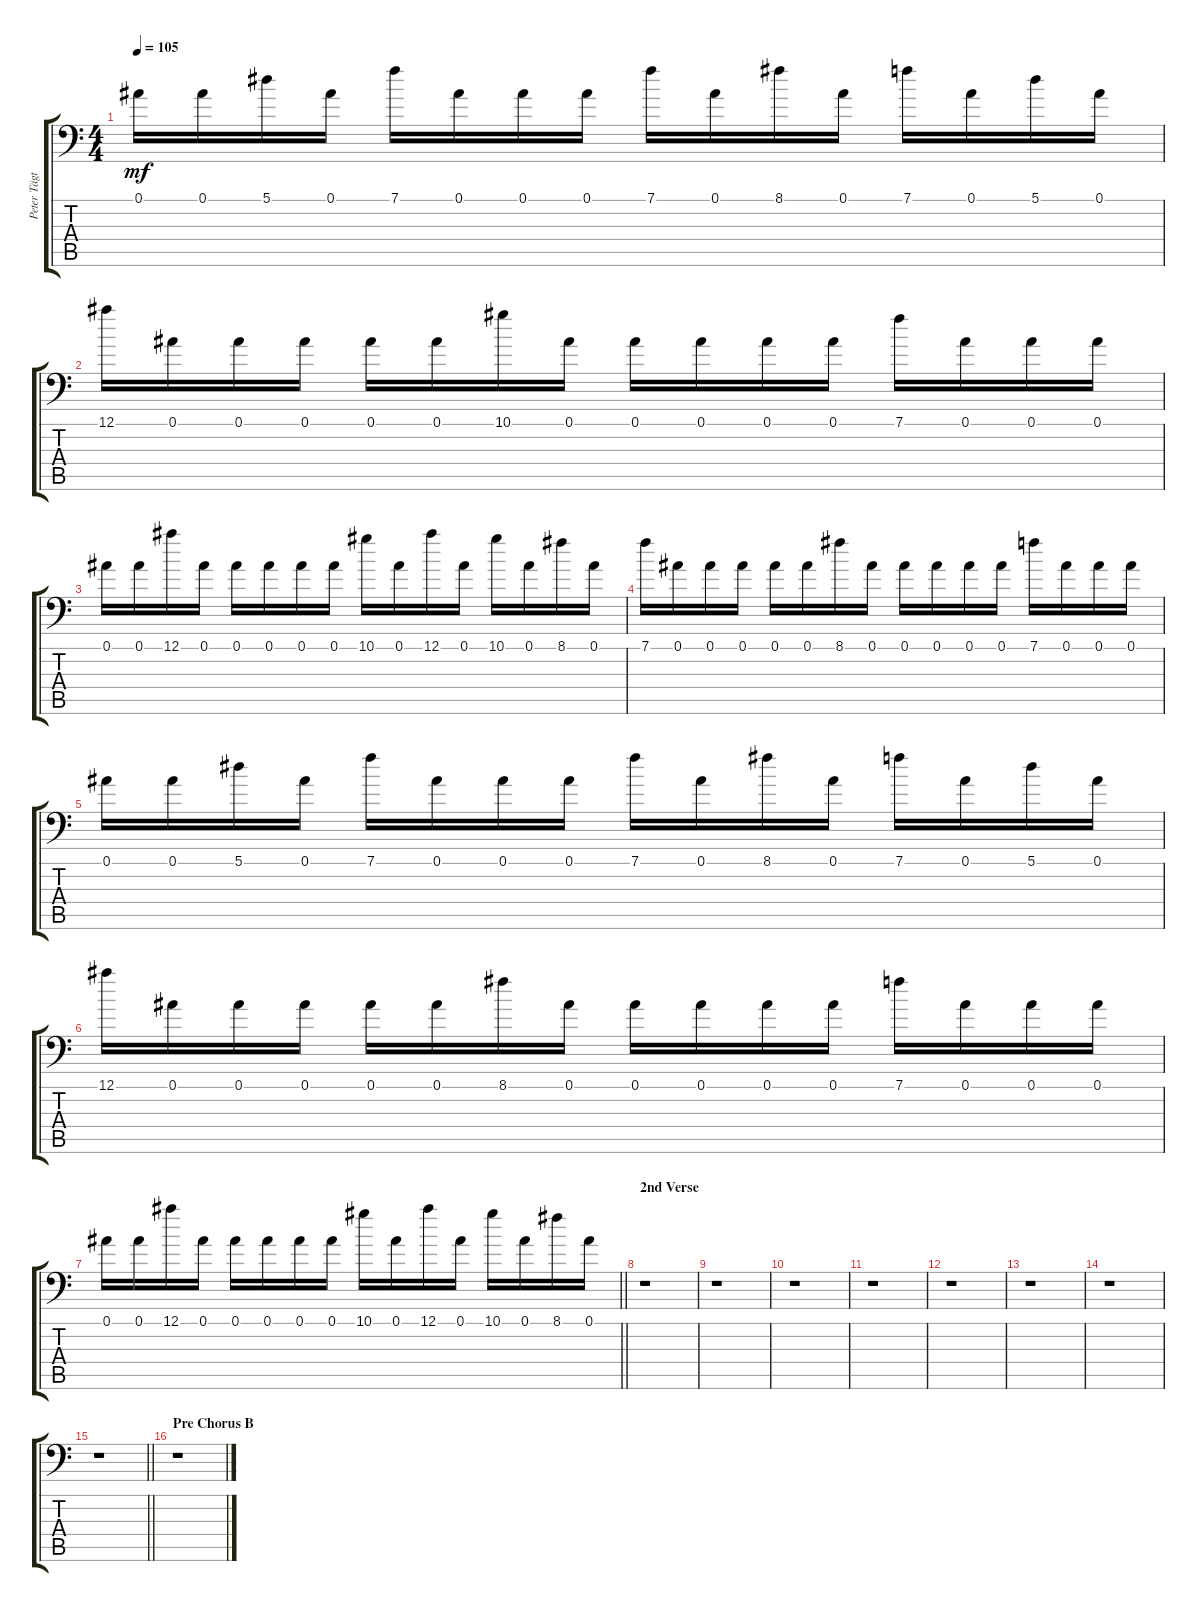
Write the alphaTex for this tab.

\track ("Peter Tägtgren (Lead 1)" "Peter Tägt") {instrument distortionguitar}
\staff {score tabs}
\tuning (Bb3 F3 Db3 Ab2 Eb2 Bb1) {hide}
\ts (4 4)
\tempo 105
\clef f4
\ks c
0.1.16{dy mf} 0.1.16 5.1.16 0.1.16 7.1.16 0.1.16 0.1.16 0.1.16 7.1.16 0.1.16 8.1.16 0.1.16 7.1.16 0.1.16 5.1.16 0.1.16 |
12.1.16 0.1.16 0.1.16 0.1.16 0.1.16 0.1.16 10.1.16 0.1.16 0.1.16 0.1.16 0.1.16 0.1.16 7.1.16 0.1.16 0.1.16 0.1.16 |
0.1.16 0.1.16 12.1.16 0.1.16 0.1.16 0.1.16 0.1.16 0.1.16 10.1.16 0.1.16 12.1.16 0.1.16 10.1.16 0.1.16 8.1.16 0.1.16 |
7.1.16 0.1.16 0.1.16 0.1.16 0.1.16 0.1.16 8.1.16 0.1.16 0.1.16 0.1.16 0.1.16 0.1.16 7.1.16 0.1.16 0.1.16 0.1.16 |
0.1.16 0.1.16 5.1.16 0.1.16 7.1.16 0.1.16 0.1.16 0.1.16 7.1.16 0.1.16 8.1.16 0.1.16 7.1.16 0.1.16 5.1.16 0.1.16 |
12.1.16 0.1.16 0.1.16 0.1.16 0.1.16 0.1.16 8.1.16 0.1.16 0.1.16 0.1.16 0.1.16 0.1.16 7.1.16 0.1.16 0.1.16 0.1.16 |
\barLineRight lightlight
0.1.16 0.1.16 12.1.16 0.1.16 0.1.16 0.1.16 0.1.16 0.1.16 10.1.16 0.1.16 12.1.16 0.1.16 10.1.16 0.1.16 8.1.16 0.1.16 |
\section ("" "2nd Verse")
r.1 |
r.1 |
r.1 |
r.1 |
r.1 |
r.1 |
r.1 |
\barLineRight lightlight
r.1 |
\section ("" "Pre Chorus B")
r.1
